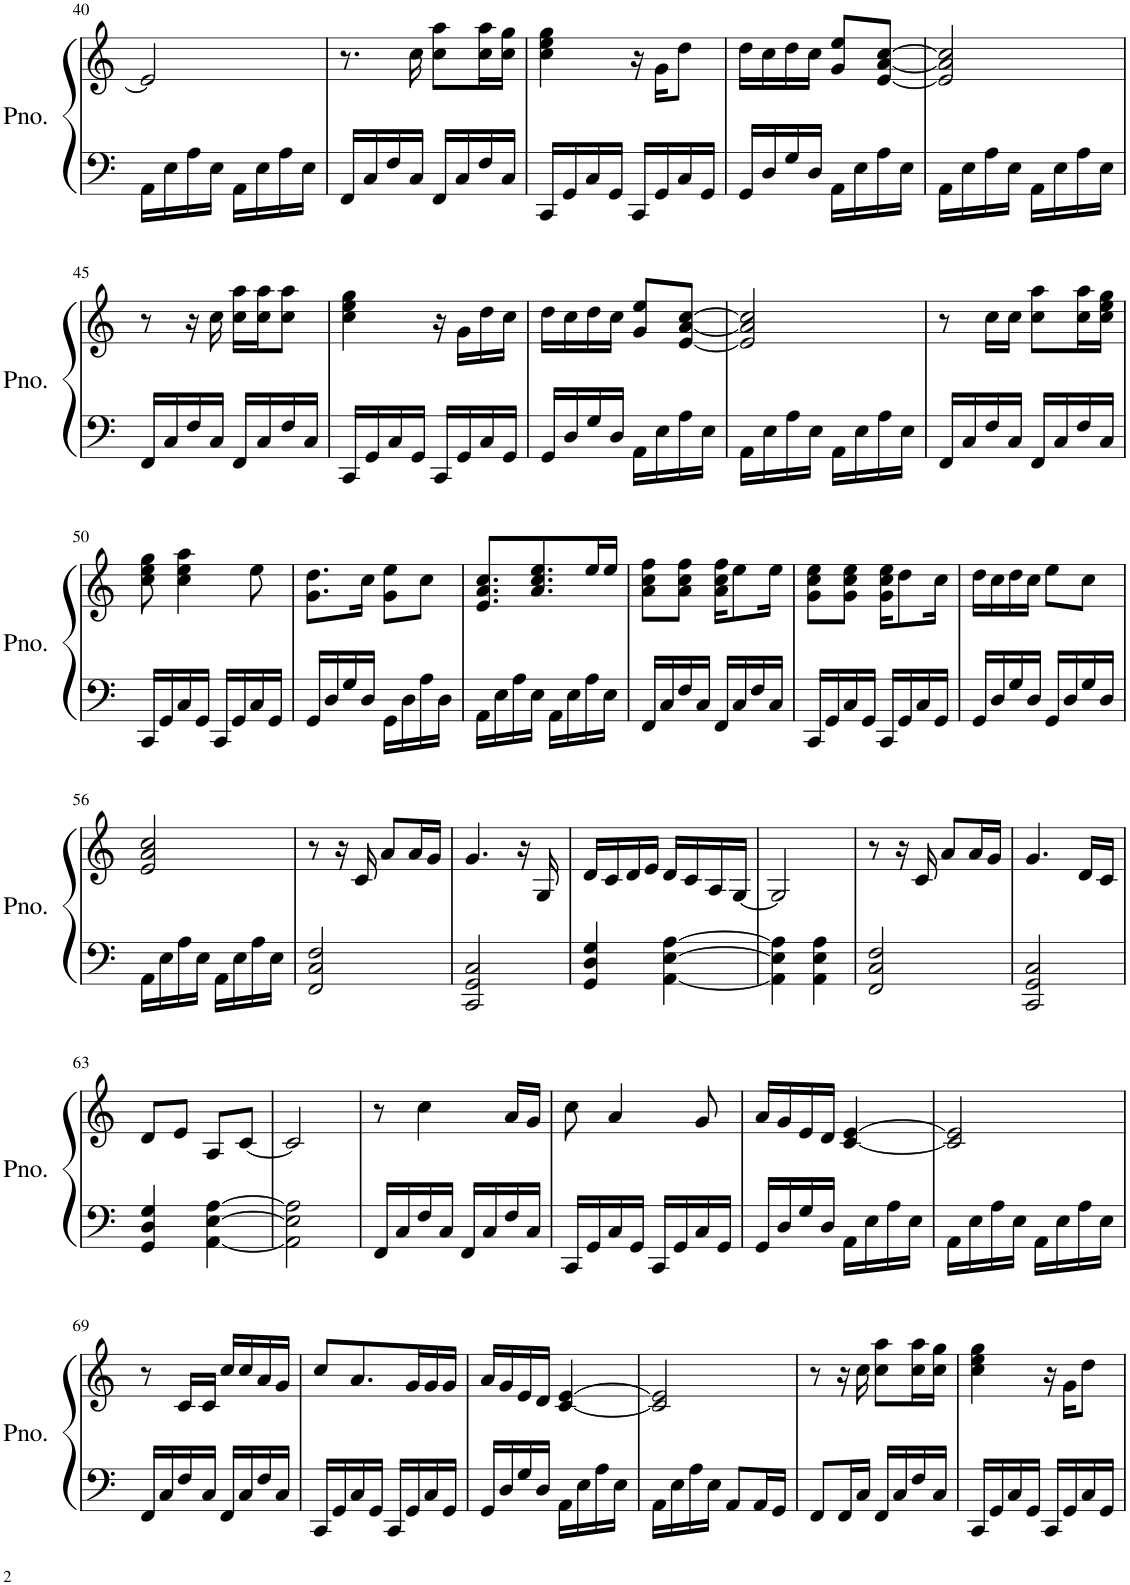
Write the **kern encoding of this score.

**kern	**kern
*part1	*part1
*staff2	*staff1
*I"Piano	*
*I'Pno.	*
!!LO:PB:g=z
*clefF4	*clefG2
*k[]	*k[]
*M2/4	*M2/4
=40	=40
16AA\LL	2e/]
16E\	.
16A\	.
16E\JJ	.
16AA\LL	.
16E\	.
16A\	.
16E\JJ	.
=41	=41
16FF/LL	8.r
16C/	.
16F/	.
16C/JJ	16cc\
16FF/LL	8cc\ 8aa\L
16C/	.
16F/	16cc\ 16aa\L
16C/JJ	16cc\ 16gg\JJ
=42	=42
16CC/LL	4cc\ 4ee\ 4gg\
16GG/	.
16C/	.
16GG/JJ	.
16CC/LL	16r
16GG/	16g\KL
16C/	8dd\J
16GG/JJ	.
=43	=43
16GG/LL	16dd\LL
16D/	16cc\
16G/	16dd\
16D/JJ	16cc\JJ
16AA\LL	8g/ 8ee/L
16E\	.
16A\	[8e/ [8a/ [8cc/J
16E\JJ	.
=44	=44
16AA\LL	2e/] 2a/] 2cc/]
16E\	.
16A\	.
16E\JJ	.
16AA\LL	.
16E\	.
16A\	.
16E\JJ	.
!!LO:LB:g=z
=45	=45
16FF/LL	8r
16C/	.
16F/	16r
16C/JJ	16cc\
16FF/LL	16cc\ 16aa\LL
16C/	16cc\ 16aa\J
16F/	8cc\ 8aa\J
16C/JJ	.
=46	=46
16CC/LL	4cc\ 4ee\ 4gg\
16GG/	.
16C/	.
16GG/JJ	.
16CC/LL	16r
16GG/	16g\LL
16C/	16dd\
16GG/JJ	16cc\JJ
=47	=47
16GG/LL	16dd\LL
16D/	16cc\
16G/	16dd\
16D/JJ	16cc\JJ
16AA\LL	8g/ 8ee/L
16E\	.
16A\	[8e/ [8a/ [8cc/J
16E\JJ	.
=48	=48
16AA\LL	2e/] 2a/] 2cc/]
16E\	.
16A\	.
16E\JJ	.
16AA\LL	.
16E\	.
16A\	.
16E\JJ	.
=49	=49
16FF/LL	8r
16C/	.
16F/	16cc\LL
16C/JJ	16cc\JJ
16FF/LL	8cc\ 8aa\L
16C/	.
16F/	16cc\ 16aa\L
16C/JJ	16cc\ 16ee\ 16gg\JJ
!!LO:LB:g=z
=50	=50
16CC/LL	8cc\ 8ee\ 8gg\
16GG/	.
16C/	4cc\ 4ee\ 4aa\
16GG/JJ	.
16CC/LL	.
16GG/	.
16C/	8ee\
16GG/JJ	.
=51	=51
16GG/LL	8.g\ 8.dd\L
16D/	.
16G/	.
16D/JJ	16cc\Jk
16GG\LL	8g\ 8ee\L
16D\	.
16A\	8cc\J
16D\JJ	.
=52	=52
16AA\LL	8.e/ 8.a/ 8.cc/L
16E\	.
16A\	.
16E\JJ	8.a/ 8.cc/ 8.ee/
16AA\LL	.
16E\	.
16A\	16ee/L
16E\JJ	16ee/JJ
=53	=53
16FF/LL	8a\ 8cc\ 8ff\L
16C/	.
16F/	8a\ 8cc\ 8ff\J
16C/JJ	.
16FF/LL	16a\ 16cc\ 16ff\KL
16C/	8ee\
16F/	.
16C/JJ	16ee\Jk
=54	=54
16CC/LL	8g\ 8cc\ 8ee\L
16GG/	.
16C/	8g\ 8cc\ 8ee\J
16GG/JJ	.
16CC/LL	16g\ 16cc\ 16ee\KL
16GG/	8dd\
16C/	.
16GG/JJ	16cc\Jk
=55	=55
16GG/LL	16dd\LL
16D/	16cc\
16G/	16dd\
16D/JJ	16cc\JJ
16GG/LL	8ee\L
16D/	.
16G/	8cc\J
16D/JJ	.
!!LO:LB:g=z
=56	=56
16AA\LL	2e/ 2a/ 2cc/
16E\	.
16A\	.
16E\JJ	.
16AA\LL	.
16E\	.
16A\	.
16E\JJ	.
=57	=57
2FF/ 2C/ 2F/	8r
.	16r
.	16c/
.	8a/L
.	16a/L
.	16g/JJ
=58	=58
2CC/ 2GG/ 2C/	4.g/
.	16r
.	16G/
=59	=59
4GG/ 4D/ 4G/	16d/LL
.	16c/
.	16d/
.	16e/JJ
[4AA\ [4E\ [4A\	16d/LL
.	16c/
.	16A/
.	[16G/JJ
=60	=60
4AA\] 4E\] 4A\]	2G/]
4AA\ 4E\ 4A\	.
=61	=61
2FF/ 2C/ 2F/	8r
.	16r
.	16c/
.	8a/L
.	16a/L
.	16g/JJ
=62	=62
2CC/ 2GG/ 2C/	4.g/
.	16d/LL
.	16c/JJ
!!LO:LB:g=z
=63	=63
4GG/ 4D/ 4G/	8d/L
.	8e/J
[4AA\ [4E\ [4A\	8A/L
.	[8c/J
=64	=64
2AA\] 2E\] 2A\]	2c/]
=65	=65
16FF/LL	8r
16C/	.
16F/	4cc\
16C/JJ	.
16FF/LL	.
16C/	.
16F/	16a/LL
16C/JJ	16g/JJ
=66	=66
16CC/LL	8cc\
16GG/	.
16C/	4a/
16GG/JJ	.
16CC/LL	.
16GG/	.
16C/	8g/
16GG/JJ	.
=67	=67
16GG/LL	16a/LL
16D/	16g/
16G/	16e/
16D/JJ	16d/JJ
16AA\LL	[4c/ [4e/
16E\	.
16A\	.
16E\JJ	.
=68	=68
16AA\LL	2c/] 2e/]
16E\	.
16A\	.
16E\JJ	.
16AA\LL	.
16E\	.
16A\	.
16E\JJ	.
!!LO:LB:g=z
=69	=69
16FF/LL	8r
16C/	.
16F/	16c/LL
16C/JJ	16c/JJ
16FF/LL	16cc/LL
16C/	16cc/
16F/	16a/
16C/JJ	16g/JJ
=70	=70
16CC/LL	8cc/L
16GG/	.
16C/	8.a/
16GG/JJ	.
16CC/LL	.
16GG/	16g/L
16C/	16g/
16GG/JJ	16g/JJ
=71	=71
16GG/LL	16a/LL
16D/	16g/
16G/	16e/
16D/JJ	16d/JJ
16AA\LL	[4c/ [4e/
16E\	.
16A\	.
16E\JJ	.
=72	=72
16AA\LL	2c/] 2e/]
16E\	.
16A\	.
16E\JJ	.
8AA/L	.
16AA/L	.
16GG/JJ	.
=73	=73
8FF/L	8r
16FF/L	16r
16C/JJ	16cc\
16FF/LL	8cc\ 8aa\L
16C/	.
16F/	16cc\ 16aa\L
16C/JJ	16cc\ 16gg\JJ
=74	=74
16CC/LL	4cc\ 4ee\ 4gg\
16GG/	.
16C/	.
16GG/JJ	.
16CC/LL	16r
16GG/	16g\KL
16C/	8dd\J
16GG/JJ	.
=	=
*-	*-
